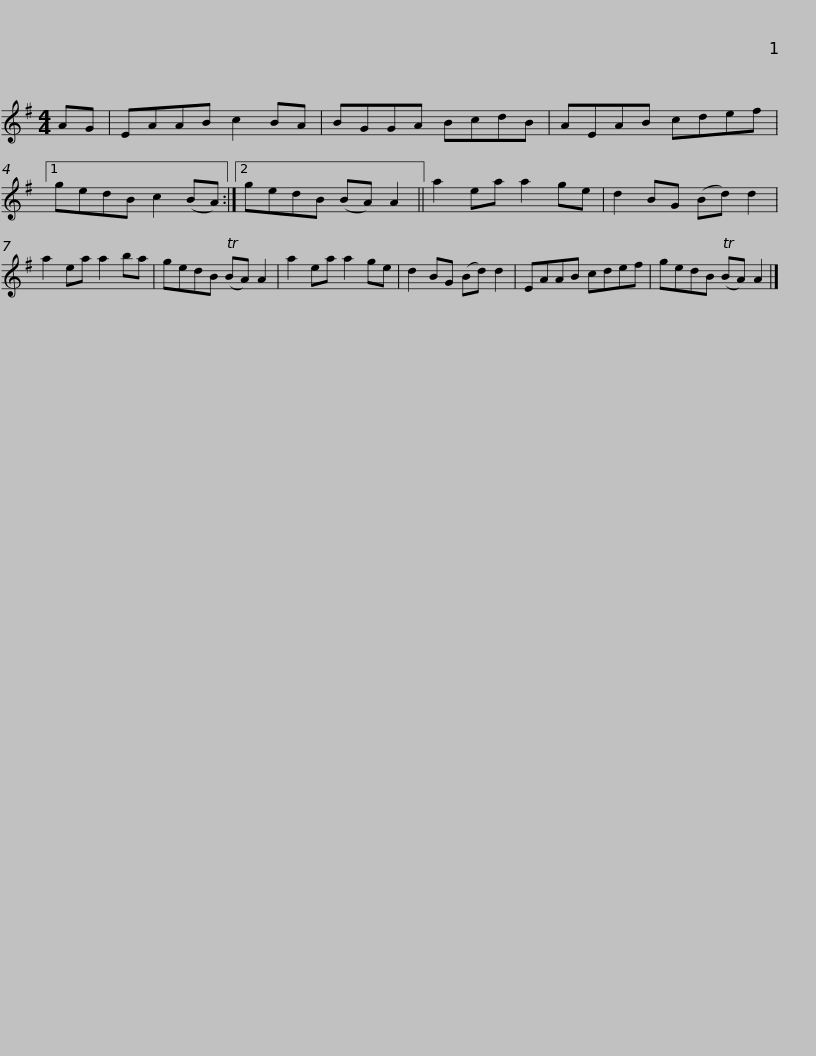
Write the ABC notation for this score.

X:1
L:1/8
M:4/4
I:linebreak $
K:G
V:1 treble
V:1
 AG | EAAB c2 BA | BGGA BcdB | AEAB cdef |1 gedB c2 (BA) :|2 %5
 gedB (BA) A2 ||$ a2 ea a2 ge | d2 BG (Bd) d2 | a2 ea a2 ba | gedB (TBA) A2 | %10
 a2 ea a2 ge | d2 BG (Bd) d2 |$ EAAB cdef | gedB (TBA) A2 |] %14
